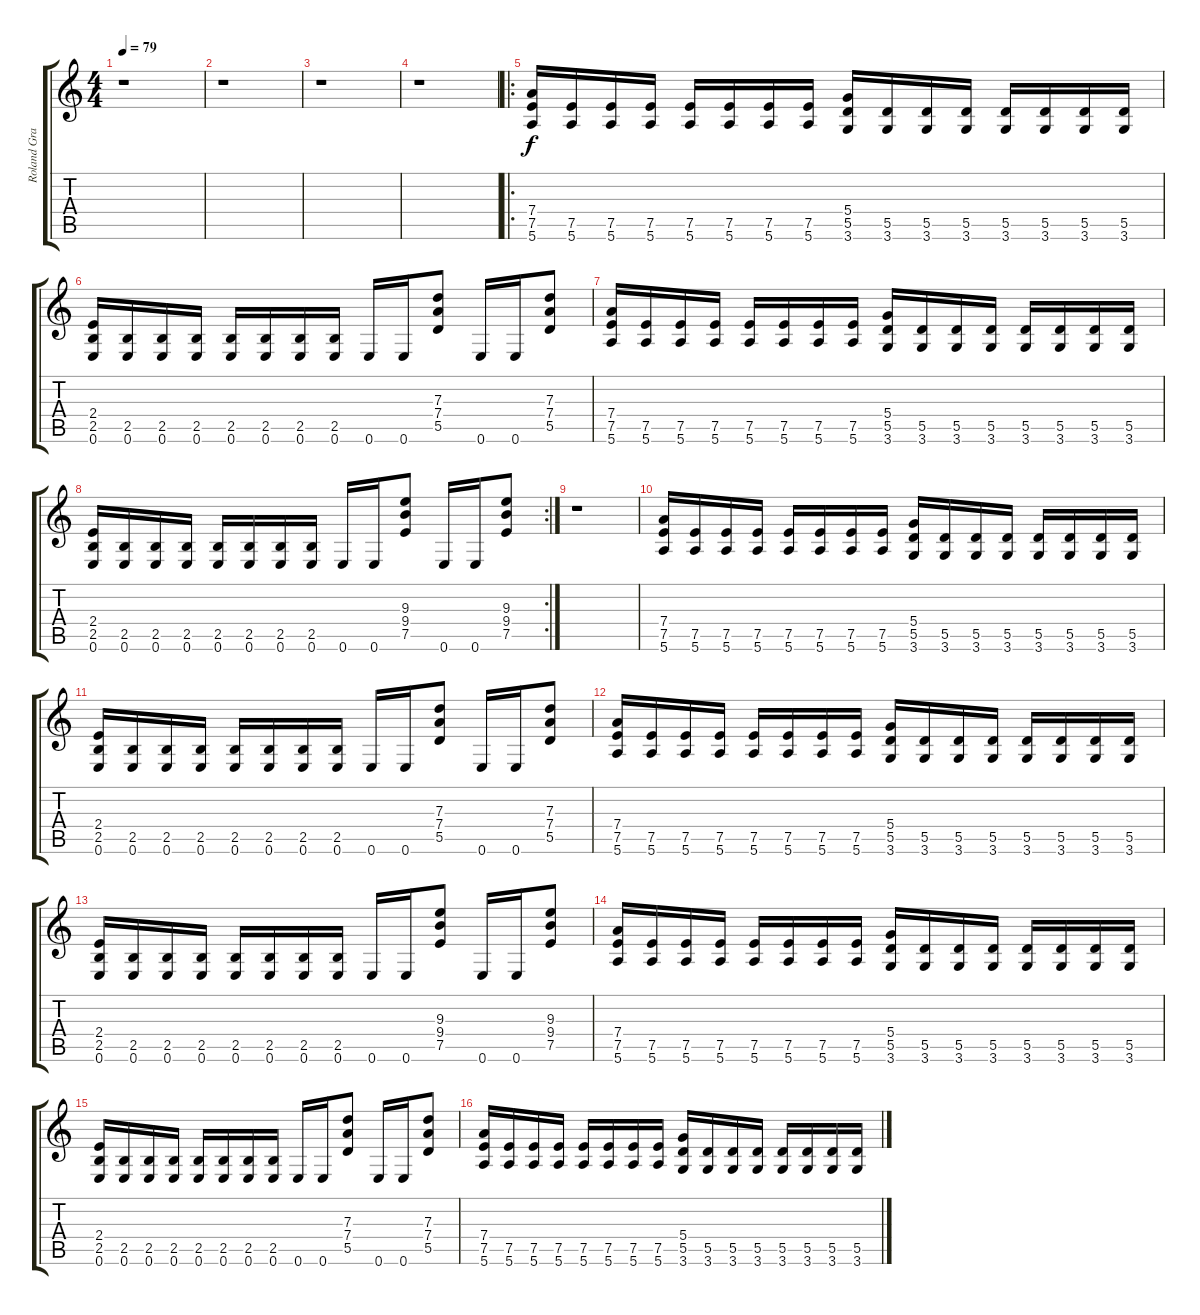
\track ("Roland Grapow" "Roland Gra") {instrument distortionguitar}
\staff {score tabs}
\tuning (E4 B3 G3 D3 A2 E2) {hide}
\ts (4 4)
\tempo 79
\clef g2
\ks c
r.1{dy f instrument distortionguitar} |
r.1 |
r.1 |
r.1 |
\ro
(7.4 7.5 5.6).16 (7.5 5.6).16 (7.5 5.6).16 (7.5 5.6).16 (7.5 5.6).16 (7.5 5.6).16 (7.5 5.6).16 (7.5 5.6).16 (5.4 5.5 3.6).16 (5.5 3.6).16 (5.5 3.6).16 (5.5 3.6).16 (5.5 3.6).16 (5.5 3.6).16 (5.5 3.6).16 (5.5 3.6).16 |
(2.4 2.5 0.6).16 (2.5 0.6).16 (2.5 0.6).16 (2.5 0.6).16 (2.5 0.6).16 (2.5 0.6).16 (2.5 0.6).16 (2.5 0.6).16 0.6.16 0.6.16 (7.3 7.4 5.5).8 0.6.16 0.6.16 (7.3 7.4 5.5).8 |
(7.4 7.5 5.6).16 (7.5 5.6).16 (7.5 5.6).16 (7.5 5.6).16 (7.5 5.6).16 (7.5 5.6).16 (7.5 5.6).16 (7.5 5.6).16 (5.4 5.5 3.6).16 (5.5 3.6).16 (5.5 3.6).16 (5.5 3.6).16 (5.5 3.6).16 (5.5 3.6).16 (5.5 3.6).16 (5.5 3.6).16 |
\rc 2
(2.4 2.5 0.6).16 (2.5 0.6).16 (2.5 0.6).16 (2.5 0.6).16 (2.5 0.6).16 (2.5 0.6).16 (2.5 0.6).16 (2.5 0.6).16 0.6.16 0.6.16 (9.3 9.4 7.5).8 0.6.16 0.6.16 (9.3 9.4 7.5).8 |
r.1 |
(7.4 7.5 5.6).16 (7.5 5.6).16 (7.5 5.6).16 (7.5 5.6).16 (7.5 5.6).16 (7.5 5.6).16 (7.5 5.6).16 (7.5 5.6).16 (5.4 5.5 3.6).16 (5.5 3.6).16 (5.5 3.6).16 (5.5 3.6).16 (5.5 3.6).16 (5.5 3.6).16 (5.5 3.6).16 (5.5 3.6).16 |
(2.4 2.5 0.6).16 (2.5 0.6).16 (2.5 0.6).16 (2.5 0.6).16 (2.5 0.6).16 (2.5 0.6).16 (2.5 0.6).16 (2.5 0.6).16 0.6.16 0.6.16 (7.3 7.4 5.5).8 0.6.16 0.6.16 (7.3 7.4 5.5).8 |
(7.4 7.5 5.6).16 (7.5 5.6).16 (7.5 5.6).16 (7.5 5.6).16 (7.5 5.6).16 (7.5 5.6).16 (7.5 5.6).16 (7.5 5.6).16 (5.4 5.5 3.6).16 (5.5 3.6).16 (5.5 3.6).16 (5.5 3.6).16 (5.5 3.6).16 (5.5 3.6).16 (5.5 3.6).16 (5.5 3.6).16 |
(2.4 2.5 0.6).16 (2.5 0.6).16 (2.5 0.6).16 (2.5 0.6).16 (2.5 0.6).16 (2.5 0.6).16 (2.5 0.6).16 (2.5 0.6).16 0.6.16 0.6.16 (9.3 9.4 7.5).8 0.6.16 0.6.16 (9.3 9.4 7.5).8 |
(7.4 7.5 5.6).16 (7.5 5.6).16 (7.5 5.6).16 (7.5 5.6).16 (7.5 5.6).16 (7.5 5.6).16 (7.5 5.6).16 (7.5 5.6).16 (5.4 5.5 3.6).16 (5.5 3.6).16 (5.5 3.6).16 (5.5 3.6).16 (5.5 3.6).16 (5.5 3.6).16 (5.5 3.6).16 (5.5 3.6).16 |
(2.4 2.5 0.6).16 (2.5 0.6).16 (2.5 0.6).16 (2.5 0.6).16 (2.5 0.6).16 (2.5 0.6).16 (2.5 0.6).16 (2.5 0.6).16 0.6.16 0.6.16 (7.3 7.4 5.5).8 0.6.16 0.6.16 (7.3 7.4 5.5).8 |
(7.4 7.5 5.6).16 (7.5 5.6).16 (7.5 5.6).16 (7.5 5.6).16 (7.5 5.6).16 (7.5 5.6).16 (7.5 5.6).16 (7.5 5.6).16 (5.4 5.5 3.6).16 (5.5 3.6).16 (5.5 3.6).16 (5.5 3.6).16 (5.5 3.6).16 (5.5 3.6).16 (5.5 3.6).16 (5.5 3.6).16
